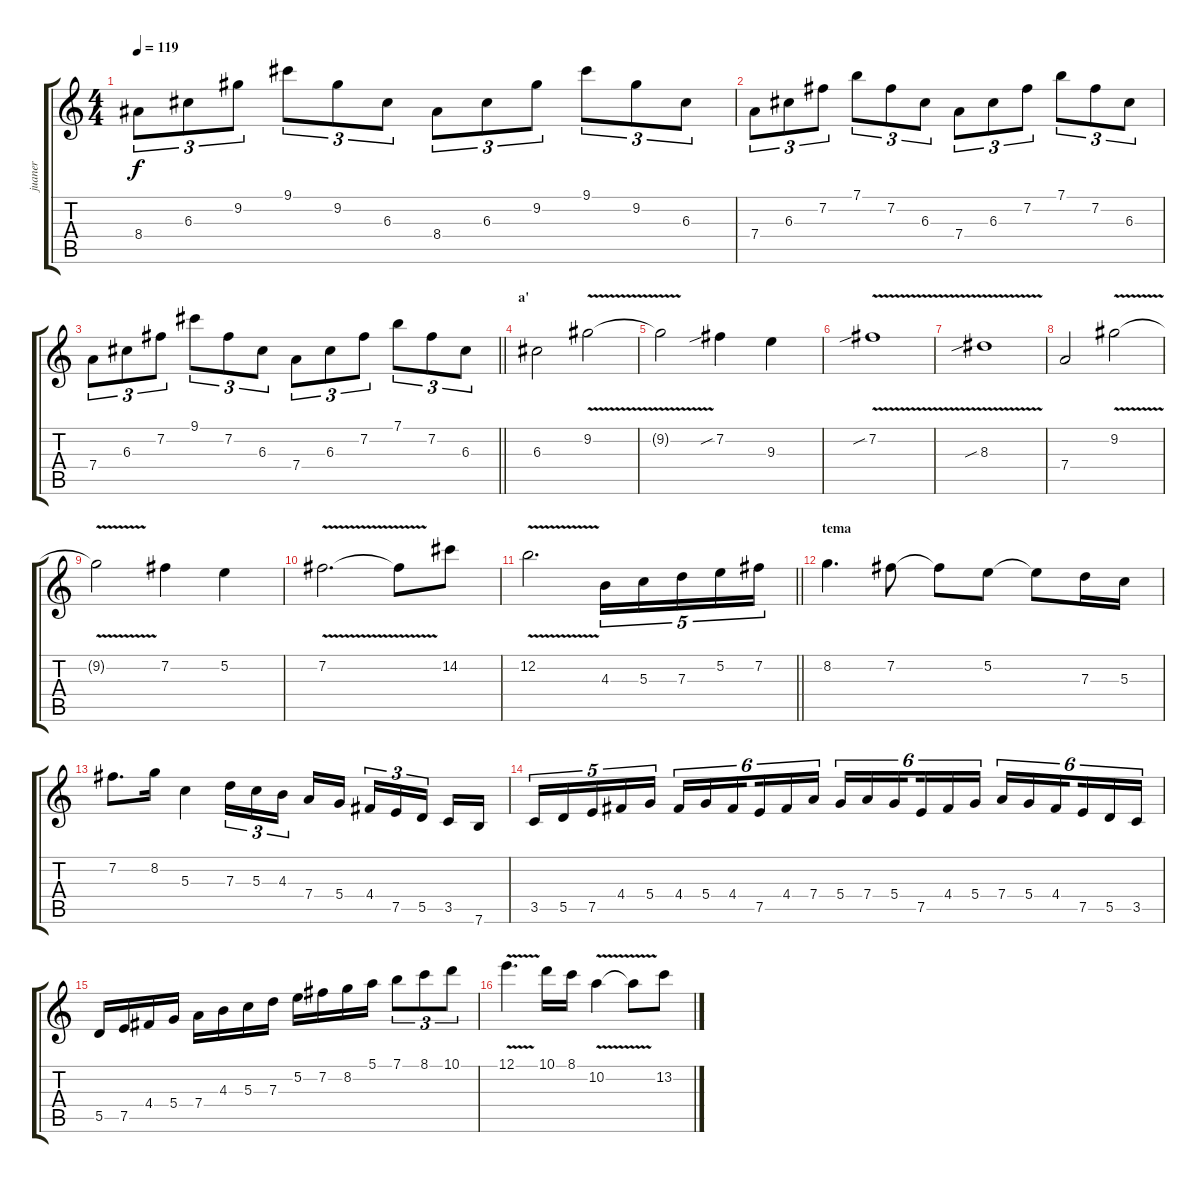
\track ("juaner" "juaner") {instrument distortionguitar}
\staff {score tabs}
\tuning (E4 B3 G3 D3 A2 E2) {hide}
\ts (4 4)
\tempo 119
\clef g2
\ks c
8.4.8{tu (3 2) dy f} 6.3.8{tu (3 2)} 9.2.8{tu (3 2)} 9.1.8{tu (3 2)} 9.2.8{tu (3 2)} 6.3.8{tu (3 2)} 8.4.8{tu (3 2)} 6.3.8{tu (3 2)} 9.2.8{tu (3 2)} 9.1.8{tu (3 2)} 9.2.8{tu (3 2)} 6.3.8{tu (3 2)} |
7.4.8{tu (3 2)} 6.3.8{tu (3 2)} 7.2.8{tu (3 2)} 7.1.8{tu (3 2)} 7.2.8{tu (3 2)} 6.3.8{tu (3 2)} 7.4.8{tu (3 2)} 6.3.8{tu (3 2)} 7.2.8{tu (3 2)} 7.1.8{tu (3 2)} 7.2.8{tu (3 2)} 6.3.8{tu (3 2)} |
\barLineRight lightlight
7.4.8{tu (3 2)} 6.3.8{tu (3 2)} 7.2.8{tu (3 2)} 9.1.8{tu (3 2)} 7.2.8{tu (3 2)} 6.3.8{tu (3 2)} 7.4.8{tu (3 2)} 6.3.8{tu (3 2)} 7.2.8{tu (3 2)} 7.1.8{tu (3 2)} 7.2.8{tu (3 2)} 6.3.8{tu (3 2)} |
\section ("" "a'")
6.3.2{instrument distortionguitar} 9.2{v}.2 |
9.2{t}.2 7.2{sib}.4 9.3.4 |
7.2{v sib}.1 |
8.3{v sib}.1 |
7.4.2 9.2{v}.2 |
9.2{t}.2 7.2.4 5.2.4 |
7.2{v}.2{d} 7.2{t}.8 14.2.8 |
\barLineRight lightlight
12.2{v}.2{d} 4.3.16{tu (5 4)} 5.3.16{tu (5 4)} 7.3.16{tu (5 4)} 5.2.16{tu (5 4)} 7.2.16{tu (5 4)} |
\section ("" "tema")
8.2.4{d} 7.2.8 7.2{t}.8 5.2.8 5.2{t}.8 7.3.16 5.3.16 |
7.2.8{d} 8.2.16 5.3.4 7.3.16{tu (3 2)} 5.3.16{tu (3 2)} 4.3.16{tu (3 2) beam splitsecondary} 7.4.16 5.4.16 4.4.16{tu (3 2)} 7.5.16{tu (3 2)} 5.5.16{tu (3 2) beam splitsecondary} 3.5.16 7.6.16 |
3.5.16{tu (5 4)} 5.5.16{tu (5 4)} 7.5.16{tu (5 4)} 4.4.16{tu (5 4)} 5.4.16{tu (5 4)} 4.4.16{tu (6 4)} 5.4.16{tu (6 4)} 4.4.16{tu (6 4) beam splitsecondary} 7.5.16{tu (6 4)} 4.4.16{tu (6 4)} 7.4.16{tu (6 4)} 5.4.16{tu (6 4)} 7.4.16{tu (6 4)} 5.4.16{tu (6 4) beam splitsecondary} 7.5.16{tu (6 4)} 4.4.16{tu (6 4)} 5.4.16{tu (6 4)} 7.4.16{tu (6 4)} 5.4.16{tu (6 4)} 4.4.16{tu (6 4) beam splitsecondary} 7.5.16{tu (6 4)} 5.5.16{tu (6 4)} 3.5.16{tu (6 4)} |
5.5.16 7.5.16 4.4.16 5.4.16 7.4.16 4.3.16 5.3.16 7.3.16 5.2.16 7.2.16 8.2.16 5.1.16 7.1.8{tu (3 2)} 8.1.8{tu (3 2)} 10.1.8{tu (3 2)} |
12.1{v}.4{d} 10.1.16 8.1.16 10.2{v}.4 10.2{t}.8 13.2.8
